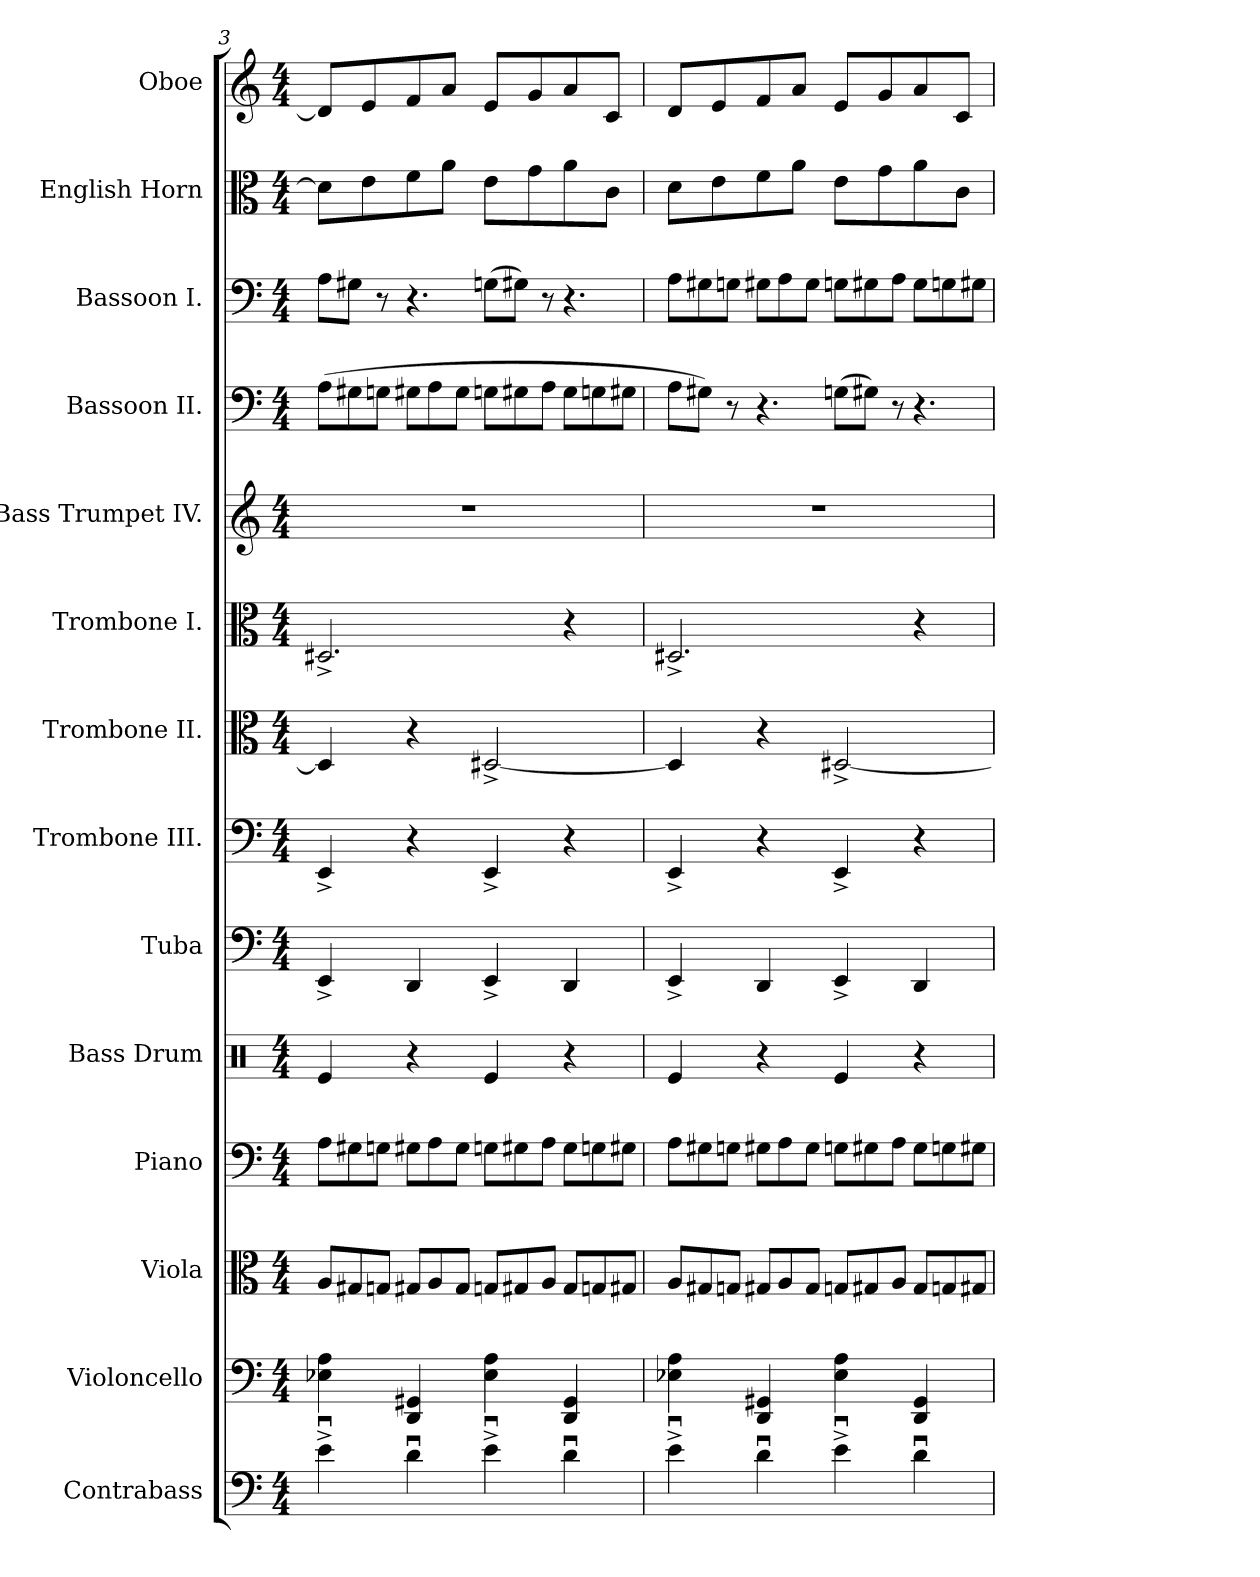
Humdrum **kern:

**kern	**kern	**kern	**kern	**kern	**kern	**kern	**kern	**kern	**kern	**kern	**kern	**kern	**kern
*part14	*part13	*part12	*part11	*part10	*part9	*part8	*part7	*part6	*part5	*part4	*part3	*part2	*part1
*staff14	*staff13	*staff12	*staff11	*staff10	*staff9	*staff8	*staff7	*staff6	*staff5	*staff4	*staff3	*staff2	*staff1
*I"Contrabass	*I"Violoncello	*I"Viola	*I"Piano	*I"Bass Drum	*I"Tuba	*I"Trombone III.	*I"Trombone II.	*I"Trombone I.	*I"Bass Trumpet IV.	*I"Bassoon II.	*I"Bassoon I.	*I"English Horn	*I"Oboe
*I'Cb.	*I'Vc.	*I'Vla.	*I'Pno.	*I'B. D.	*I'Tba.	*	*I'Tbn.	*I'Tbn.	*I'B. Tr.	*I'Bsn.	*I'Bsn.	*	*I'Ob.
*clefF4	*clefF4	*clefC3	*clefF4	*clefX	*clefF4	*clefF4	*clefC3	*clefC3	*clefG2	*clefF4	*clefF4	*clefC3	*clefG2
*ITrd7c12	*	*	*	*	*	*	*	*	*	*	*	*	*
*k[]	*k[]	*k[]	*k[]	*k[]	*k[]	*k[]	*k[]	*k[]	*k[]	*k[]	*k[]	*k[]	*k[]
*C:	*C:	*C:	*C:	*C:	*C:	*C:	*C:	*C:	*C:	*C:	*C:	*C:	*C:
*M4/4	*M4/4	*M4/4	*M4/4	*M4/4	*M4/4	*M4/4	*M4/4	*M4/4	*M4/4	*M4/4	*M4/4	*M4/4	*M4/4
*	*	*Xtuplet	*Xtuplet	*	*	*	*	*	*	*Xtuplet	*Xtuplet	*	*
=3	=3	=3	=3	=3	=3	=3	=3	=3	=3	=3	=3	=3	=3
4E^u	4E-X 4A	12AL	12AL	4Re/	4EE^	4EE^	4D#]	2.D#X^	1r	(12AL	12AL	8dL]	8dL]
.	.	12G#X	12G#X	.	.	.	.	.	.	12G#X	12G#XJ	.	.
.	.	.	.	.	.	.	.	.	.	.	.	8e	8e
.	.	12GnJ	12GnJ	.	.	.	.	.	.	12GnJ	12r	.	.
4Du	4DD 4GG#X	12G#XL	12G#XL	4r	4DD	4r	4r	.	.	12G#XL	6.r	8f	8f
.	.	12A	12A	.	.	.	.	.	.	12A	.	.	.
.	.	.	.	.	.	.	.	.	.	.	.	8aJ	8aJ
.	.	12G#J	12G#J	.	.	.	.	.	.	12G#J	.	.	.
4E^u	4E- 4A	12GnL	12GnL	4Re/	4EE^	4EE^	[2D#X^	.	.	12GnL	(12GnL	8eL	8eL
.	.	12G#X	12G#X	.	.	.	.	.	.	12G#X	12G#XJ)	.	.
.	.	.	.	.	.	.	.	.	.	.	.	8g	8g
.	.	12AJ	12AJ	.	.	.	.	.	.	12AJ	12r	.	.
4Du	4DD 4GG#	12G#L	12G#L	4r	4DD	4r	.	4r	.	12G#L	6.r	8a	8a
.	.	12Gn	12Gn	.	.	.	.	.	.	12Gn	.	.	.
.	.	.	.	.	.	.	.	.	.	.	.	8cJ	8cJ
.	.	12G#XJ	12G#XJ	.	.	.	.	.	.	12G#XJ	.	.	.
=4	=4	=4	=4	=4	=4	=4	=4	=4	=4	=4	=4	=4	=4
4E^u	4E-X 4A	12AL	12AL	4Re/	4EE^	4EE^	4D#]	2.D#X^	1r	12AL	12AL	8dL	8dL
.	.	12G#X	12G#X	.	.	.	.	.	.	12G#XJ)	12G#X	.	.
.	.	.	.	.	.	.	.	.	.	.	.	8e	8e
.	.	12GnJ	12GnJ	.	.	.	.	.	.	12r	12GnJ	.	.
4Du	4DD 4GG#X	12G#XL	12G#XL	4r	4DD	4r	4r	.	.	6.r	12G#XL	8f	8f
.	.	12A	12A	.	.	.	.	.	.	.	12A	.	.
.	.	.	.	.	.	.	.	.	.	.	.	8aJ	8aJ
.	.	12G#J	12G#J	.	.	.	.	.	.	.	12G#J	.	.
4E^u	4E- 4A	12GnL	12GnL	4Re/	4EE^	4EE^	[2D#X^	.	.	(12GnL	12GnL	8eL	8eL
.	.	12G#X	12G#X	.	.	.	.	.	.	12G#XJ)	12G#X	.	.
.	.	.	.	.	.	.	.	.	.	.	.	8g	8g
.	.	12AJ	12AJ	.	.	.	.	.	.	12r	12AJ	.	.
4Du	4DD 4GG#	12G#L	12G#L	4r	4DD	4r	.	4r	.	6.r	12G#L	8a	8a
.	.	12Gn	12Gn	.	.	.	.	.	.	.	12Gn	.	.
.	.	.	.	.	.	.	.	.	.	.	.	8cJ	8cJ
.	.	12G#XJ	12G#XJ	.	.	.	.	.	.	.	12G#XJ	.	.
=	=	=	=	=	=	=	=	=	=	=	=	=	=
*-	*-	*-	*-	*-	*-	*-	*-	*-	*-	*-	*-	*-	*-
